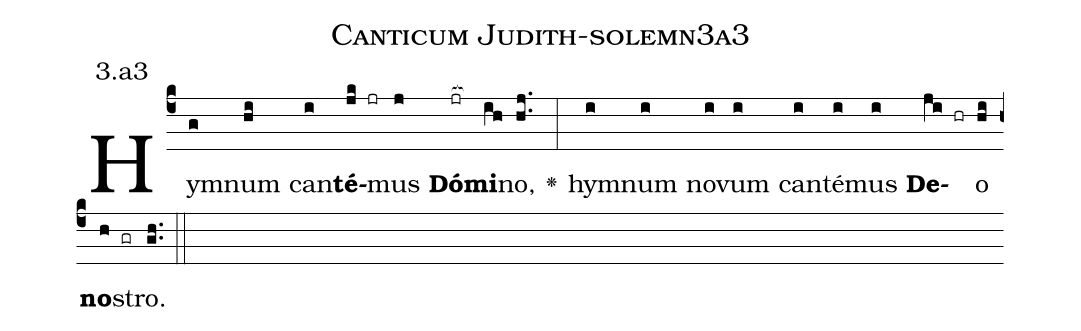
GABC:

name: Canticum Judith-solemn3a3;
annotation: 3.a3;
%%
(c4)Hym(g)num(hi) can(i)<b>té</b>(jk jr)mus(j) <b>Dó</b>(jr[ocb:1{])<b>mi</b>(ih[ocb:0}])no,(hj..) <v>\greheightstar</v>(:) hym(i)num(i) no(i)vum(i) can(i)té(i)mus(i) <b>De</b>(ji hr)o(hi) <b>no</b>(h gr)stro.(gh..) (::)


%E(i) u(i) o(ji) u(hi) a(h) e.(gh..) (::)
